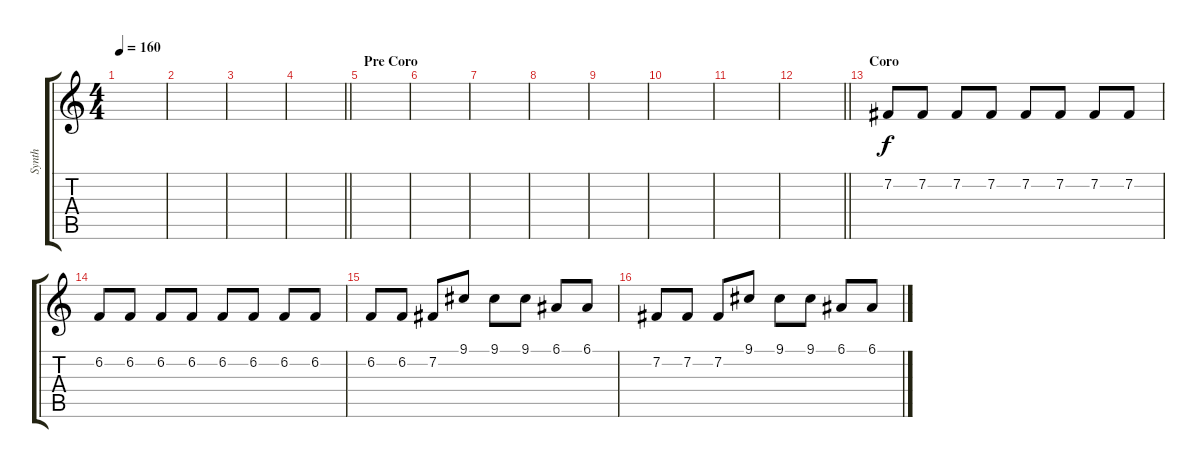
\track ("Synth" "Synth") {instrument pad2warm}
\staff {score tabs}
\tuning (E4 B3 G3 D3 A2 E2) {hide}
\ts (4 4)
\tempo 160
\clef g2
\ks c
|
|
|
\barLineRight lightlight
|
\section ("" "Pre Coro")
|
|
|
|
|
|
|
\barLineRight lightlight
|
\section ("" "Coro")
7.2.8 7.2.8 7.2.8 7.2.8 7.2.8 7.2.8 7.2.8 7.2.8 |
6.2.8 6.2.8 6.2.8 6.2.8 6.2.8 6.2.8 6.2.8 6.2.8 |
6.2.8 6.2.8 7.2.8 9.1.8 9.1.8 9.1.8 6.1.8 6.1.8 |
7.2.8 7.2.8 7.2.8 9.1.8 9.1.8 9.1.8 6.1.8 6.1.8
